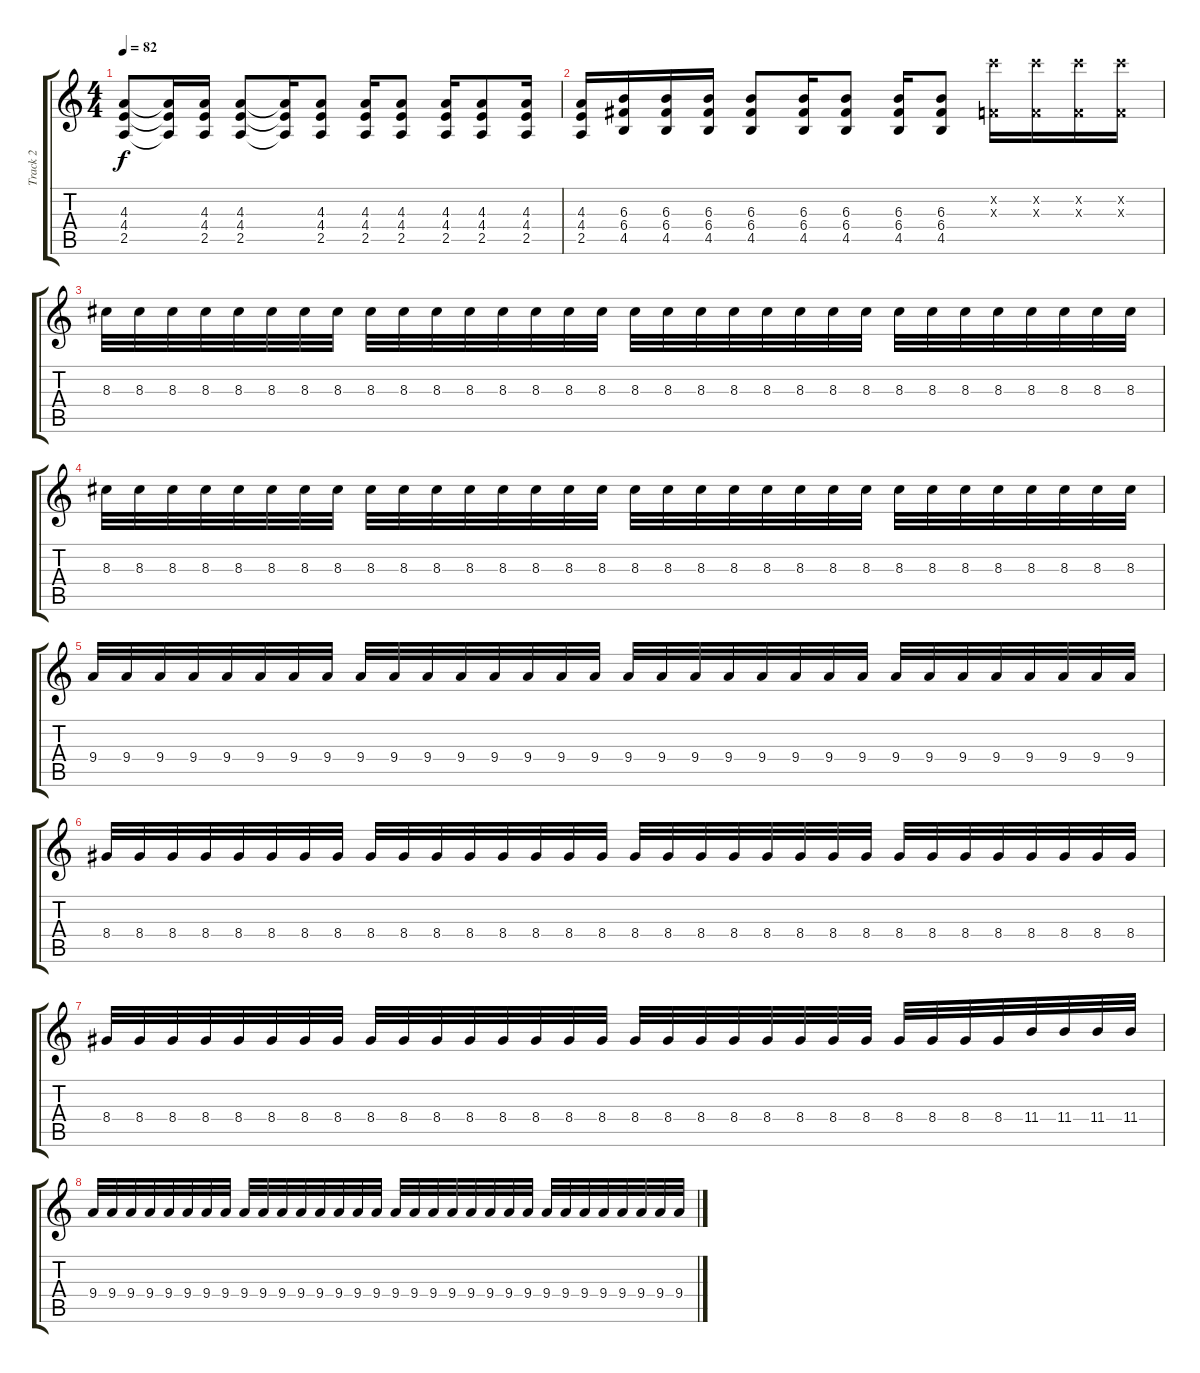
\track ("Track 2" "Track 2") {instrument distortionguitar}
\staff {score tabs}
\tuning (D4 A3 F3 C3 G2 C2) {hide}
\ts (4 4)
\tempo 82
\clef g2
\ks c
(4.3 4.4 2.5).8{dy f volume 7 instrument distortionguitar} (4.3{t} 4.4{t} 2.5{t}).16 (4.3 4.4 2.5).16 (4.3 4.4 2.5).8 (4.3{t} 4.4{t} 2.5{t}).16 (4.3 4.4 2.5).8 (4.3 4.4 2.5).16 (4.3 4.4 2.5).8 (4.3 4.4 2.5).16 (4.3 4.4 2.5).8 (4.3 4.4 2.5).16 |
(4.3 4.4 2.5).16 (6.3 6.4 4.5).16 (6.3 6.4 4.5).16 (6.3 6.4 4.5).16 (6.3 6.4 4.5).8 (6.3 6.4 4.5).16 (6.3 6.4 4.5).8 (6.3 6.4 4.5).16 (6.3 6.4 4.5).8 (15.2{x} 0.3{x}).16 (15.2{x} 0.3{x}).16 (15.2{x} 0.3{x}).16 (15.2{x} 0.3{x}).16 |
8.3.32 8.3.32 8.3.32 8.3.32 8.3.32 8.3.32 8.3.32 8.3.32 8.3.32 8.3.32 8.3.32 8.3.32 8.3.32 8.3.32 8.3.32 8.3.32 8.3.32 8.3.32 8.3.32 8.3.32 8.3.32 8.3.32 8.3.32 8.3.32 8.3.32 8.3.32 8.3.32 8.3.32 8.3.32 8.3.32 8.3.32 8.3.32 |
8.3.32 8.3.32 8.3.32 8.3.32 8.3.32 8.3.32 8.3.32 8.3.32 8.3.32 8.3.32 8.3.32 8.3.32 8.3.32 8.3.32 8.3.32 8.3.32 8.3.32 8.3.32 8.3.32 8.3.32 8.3.32 8.3.32 8.3.32 8.3.32 8.3.32 8.3.32 8.3.32 8.3.32 8.3.32 8.3.32 8.3.32 8.3.32 |
9.4.32 9.4.32 9.4.32 9.4.32 9.4.32 9.4.32 9.4.32 9.4.32 9.4.32 9.4.32 9.4.32 9.4.32 9.4.32 9.4.32 9.4.32 9.4.32 9.4.32 9.4.32 9.4.32 9.4.32 9.4.32 9.4.32 9.4.32 9.4.32 9.4.32 9.4.32 9.4.32 9.4.32 9.4.32 9.4.32 9.4.32 9.4.32 |
8.4.32 8.4.32 8.4.32 8.4.32 8.4.32 8.4.32 8.4.32 8.4.32 8.4.32 8.4.32 8.4.32 8.4.32 8.4.32 8.4.32 8.4.32 8.4.32 8.4.32 8.4.32 8.4.32 8.4.32 8.4.32 8.4.32 8.4.32 8.4.32 8.4.32 8.4.32 8.4.32 8.4.32 8.4.32 8.4.32 8.4.32 8.4.32 |
8.4.32 8.4.32 8.4.32 8.4.32 8.4.32 8.4.32 8.4.32 8.4.32 8.4.32 8.4.32 8.4.32 8.4.32 8.4.32 8.4.32 8.4.32 8.4.32 8.4.32 8.4.32 8.4.32 8.4.32 8.4.32 8.4.32 8.4.32 8.4.32 8.4.32 8.4.32 8.4.32 8.4.32 11.4.32 11.4.32 11.4.32 11.4.32 |
9.4.32 9.4.32 9.4.32 9.4.32 9.4.32 9.4.32 9.4.32 9.4.32 9.4.32 9.4.32 9.4.32 9.4.32 9.4.32 9.4.32 9.4.32 9.4.32 9.4.32 9.4.32 9.4.32 9.4.32 9.4.32 9.4.32 9.4.32 9.4.32 9.4.32 9.4.32 9.4.32 9.4.32 9.4.32 9.4.32 9.4.32 9.4.32
